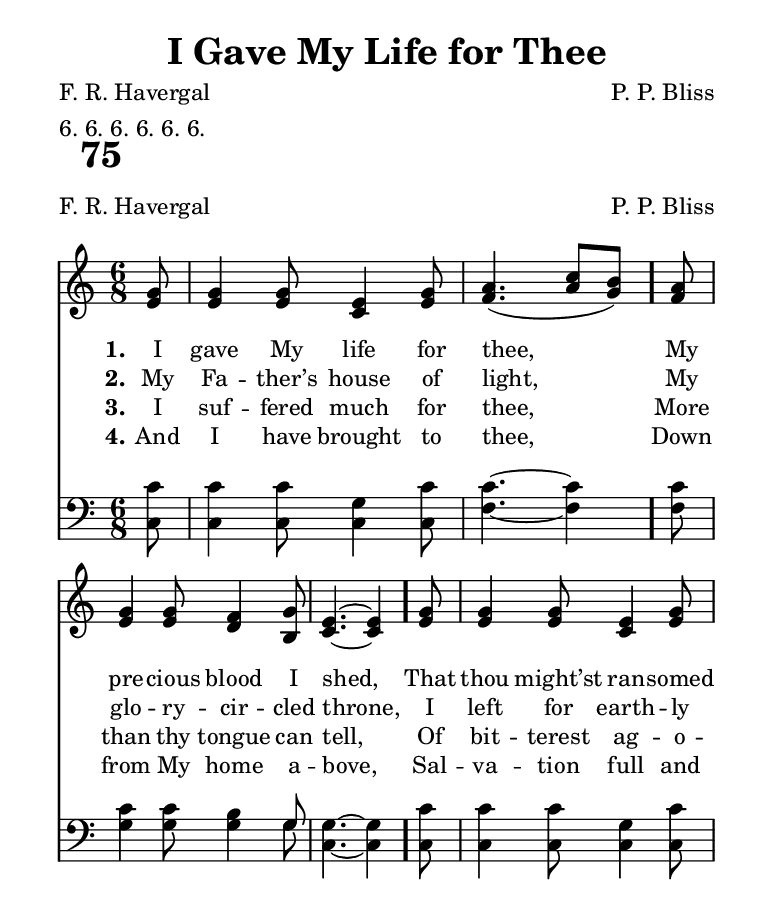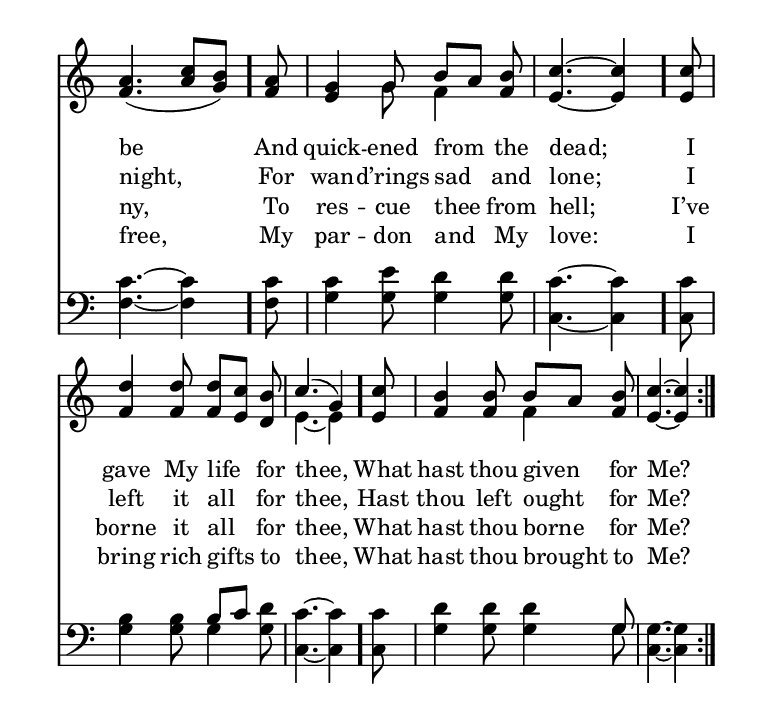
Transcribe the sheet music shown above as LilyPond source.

\include "common/global.ily"
\paper {
  \include "common/paper.ily"
  ragged-bottom = ##t
  ragged-last-bottom = ##t
  systems-per-page = ##f
  % decrease system-to-system padding to fit onto page with previous score
  system-system-spacing.padding = 0
  system-system-spacing.basic-distance = 0
  markup-system-spacing.padding = 0
  markup-system-spacing.basic-distance = 0
  scoreTitleMarkup = \markup {
    \override #'(baseline-skip . 3.5)
    \column {
      \override #'(baseline-skip . 3.5)
      \column {
        \fill-line {
          \huge \larger \larger \bold {
            \concat { "  " \fromproperty #'header:hymnnumber }
            \mytitle
            \null
          }
        }
        \fill-line {
          % less lowering (to save vertical space)
          \lower #1 \fromproperty #'header:poet
          \smaller \bold \mysubtitle
          \lower #1 \fromproperty #'header:composer
        }
      }
    }
  }
}


\header{
  %gospel
  hymnnumber = "75"
  title = "I Gave My Life for Thee"
  tunename = "Gift"
  meter = "6. 6. 6. 6. 6. 6."
  poet = "F. R. Havergal"
  composer = "P. P. Bliss"
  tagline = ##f
}

% for fermata in MIDI
ta = { \tempo 4=80 }
tb = { \tempo 4=40 }

patternAA = { c8 | c4 c8 c4 c8 | c4.( c8[ c8]) }
patternAB = { c8 | c4 c8 c4 c8 | c4. c4        }

patternBA = \patternAB
patternBB = { c8 | c4 c8 c8[ c8] c8 | c4. c4   }

patternAC = \patternBB

global = {
  \include "common/overrides.ily"
  \override Staff.TimeSignature.style = #'numbered
  \time 6/8
  \override Score.MetronomeMark.transparent = ##t % hide all fermata changes too
  \ta
  \key c \major
  \partial 8
  \autoBeamOff
}

notesSoprano = {
\global
\relative c'' {

  \changePitch \patternAA { g | g g e g | a c b }
  \changePitch \patternBA { a | g g f g | e ~ e }
  \changePitch \patternAA { g | g g e g | a c b }
  \changePitch \patternBB { a | g g b a b | c ~ c }

	\bar ".|:-||"
	\repeat volta 2 {

  \changePitch \patternAC { c | d d d c b | c( g) }
  \changePitch \patternBB { c | b b b a b | c ~ c }

	}

}
}

notesAlto = {
\global
\relative e' {

  \changePitch \patternAA { e | e e c e | f a g }
  \changePitch \patternBA { f | e e d b | c ~ c }
  \changePitch \patternAA { e | e e c e | f a g }
  \changePitch \patternBA { f | e g f f | e ~ e }

	\repeat volta 2 {

  \changePitch \patternAC { e | f f f e d | e ~ e }
  \changePitch \patternBA { e | f f f f | e ~ e }

	}

}
}

notesTenor = {
\global
\relative a {

  \changePitch \patternAB { c | c c g c | c ~ c }
  \changePitch \patternBA { c | c c b g | g ~ g }
  \changePitch \patternAB { c | c c g c | c ~ c }
  \changePitch \patternBA { c | c e d d | c ~ c }

	\repeat volta 2 {

  \changePitch \patternAC { c | b b b c d | c ~ c }
  \changePitch \patternBA { c | d d d g, | g ~ g }

	}

}
}

notesBass = {
\global
\relative f {

  \changePitch \patternAB { c | c c c c | f ~ f }
  \changePitch \patternBA { f | g g g g | c, ~ c }
  \changePitch \patternAB { c | c c c c | f ~ f }
  \changePitch \patternBA { f | g g g g | c, ~ c }

	\repeat volta 2 {

  \changePitch \patternAB { c | g' g g g | c, ~ c }
  \changePitch \patternBA { c | g' g g g | c, ~ c }

	}

}
}

wordsA = \lyricmode {
\set stanza = "1."

I gave My life for thee, \bar "."
My pre -- cious blood I shed, \bar "."
That thou might’st ran -- somed be \bar "."
And quick -- ened from the dead; \bar "."
I gave My life for thee, \bar "."
What hast thou given for Me? \bar "."

}

wordsB = \lyricmode {
\set stanza = "2."

My Fa -- ther’s house of light,
My glo -- ry -- cir -- cled throne,
I left for earth -- ly night,
For wan -- d’rings sad and lone;
I left it all for thee,
Hast thou left ought for Me?

}

wordsC = \lyricmode {
\set stanza = "3."

I suf -- fered much for thee,
More than thy tongue can tell,
Of bit -- terest ag -- o -- ny,
To res -- cue thee from hell;
I’ve borne it all for thee,
What hast thou borne for Me?

}

wordsD = \lyricmode {
\set stanza = "4."

And I have brought to thee,
Down from My home a -- bove,
Sal -- va -- tion full and free,
My par -- don and My love:
I bring rich gifts to thee,
What hast thou brought to Me?

}

\score {
  \context ChoirStaff <<
    \context Staff = upper <<
      \set Staff.autoBeaming = ##f
      \set ChoirStaff.systemStartDelimiter = #'SystemStartBar
      \set ChoirStaff.printPartCombineTexts = ##f
      \partcombine #'(2 . 9) \notesSoprano \notesAlto
      \context NullVoice = sopranos { \voiceOne << \notesSoprano >> }
      \context Lyrics = one   \lyricsto sopranos \wordsA
      \context Lyrics = two   \lyricsto sopranos \wordsB
      \context Lyrics = three \lyricsto sopranos \wordsC
      \context Lyrics = four  \lyricsto sopranos \wordsD
    >>
    \context Staff = men <<
      \set Staff.autoBeaming = ##f
      \clef bass
      \set ChoirStaff.printPartCombineTexts = ##f
      \partcombine #'(2 . 9) \notesTenor \notesBass
    >>
  >>
  \layout {
    \include "common/layout.ily"
  }
}

\score {
  \context ChoirStaff <<
    \context Staff = upper <<
      \set Staff.autoBeaming = ##f
      \set ChoirStaff.systemStartDelimiter = #'SystemStartBar
      \context Voice  = sopranos \unfoldRepeats { \voiceOne << \notesSoprano >> }
      \context Voice  = altos \unfoldRepeats { \voiceTwo << \notesAlto >> }
      \context Lyrics = one   \lyricsto sopranos \wordsA
      \context Lyrics = two   \lyricsto sopranos \wordsB
      \context Lyrics = three \lyricsto sopranos \wordsC
      \context Lyrics = four  \lyricsto sopranos \wordsD
    >>
    \context Staff = men <<
      \set Staff.autoBeaming = ##f
      \clef bass
      \context Voice  = tenors \unfoldRepeats { \voiceOne << \notesTenor >> }
      \context Voice  = basses \unfoldRepeats { \voiceTwo << \notesBass >> }
    >>
  >>
  \midi{
    \include "common/midi.ily"
  }
}

\version "2.19.49"  % necessary for upgrading to future LilyPond versions.

% vi:set et ts=2 sw=2 ai nocindent syntax=lilypond:
